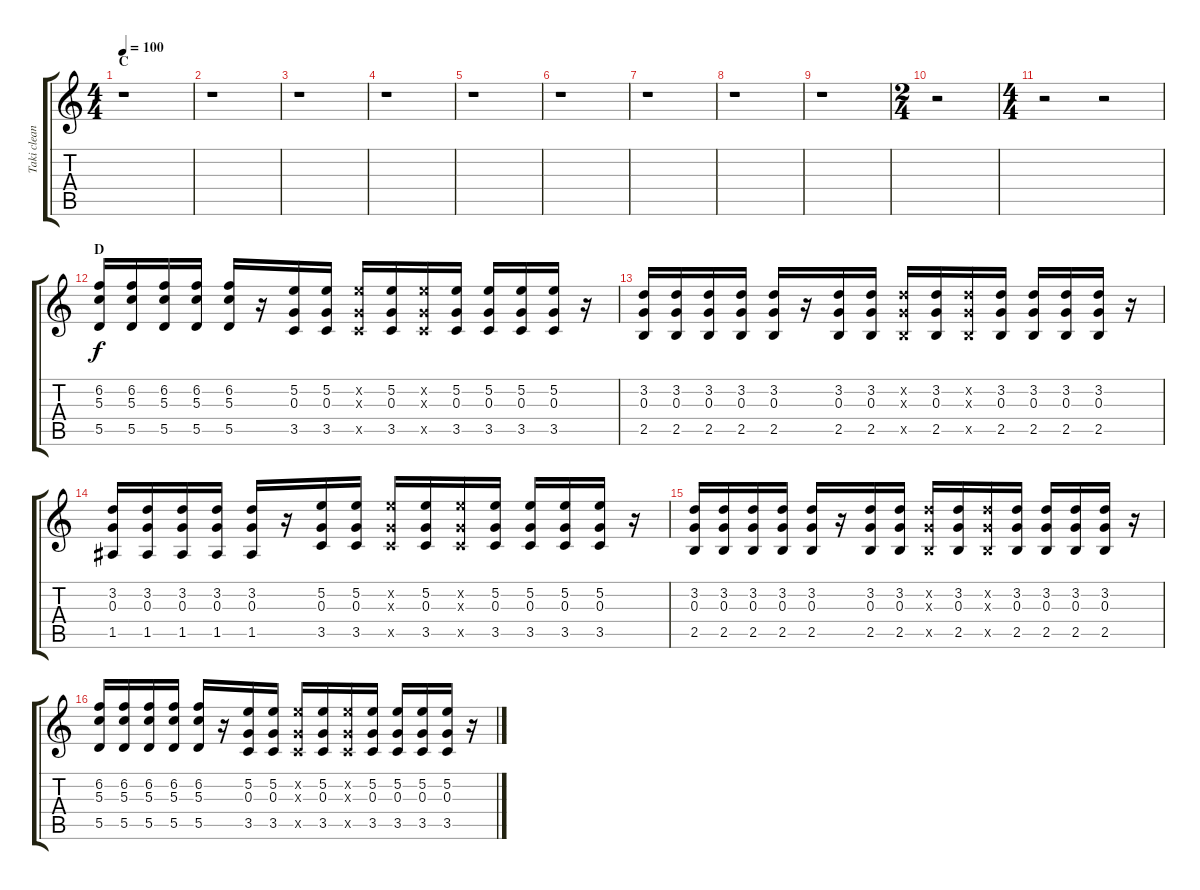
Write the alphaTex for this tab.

\track ("Taki clean" "Taki clean") {instrument electricguitarclean}
\staff {score tabs}
\tuning (E4 B3 G3 D3 A2 E2) {hide}
\ts (4 4)
\section ("" "C")
\tempo 100
\clef g2
\ks c
r.1{dy f} |
r.1 |
r.1 |
r.1 |
r.1 |
r.1 |
r.1 |
r.1 |
r.1 |
\ts (2 4)
r.2 |
\ts (4 4)
r.2 r.2 |
\section ("" "D")
(6.2 5.3 5.5).16 (6.2 5.3 5.5).16 (6.2 5.3 5.5).16 (6.2 5.3 5.5).16 (6.2 5.3 5.5).16 r.16 (5.2 0.3 3.5).16 (5.2 0.3 3.5).16 (5.2{x} 0.3{x} 3.5{x}).16 (5.2 0.3 3.5).16 (5.2{x} 0.3{x} 3.5{x}).16 (5.2 0.3 3.5).16 (5.2 0.3 3.5).16 (5.2 0.3 3.5).16 (5.2 0.3 3.5).16 r.16 |
(3.2 0.3 2.5).16 (3.2 0.3 2.5).16 (3.2 0.3 2.5).16 (3.2 0.3 2.5).16 (3.2 0.3 2.5).16 r.16 (3.2 0.3 2.5).16 (3.2 0.3 2.5).16 (3.2{x} 0.3{x} 2.5{x}).16 (3.2 0.3 2.5).16 (3.2{x} 0.3{x} 2.5{x}).16 (3.2 0.3 2.5).16 (3.2 0.3 2.5).16 (3.2 0.3 2.5).16 (3.2 0.3 2.5).16 r.16 |
(3.2 0.3 1.5).16 (3.2 0.3 1.5).16 (3.2 0.3 1.5).16 (3.2 0.3 1.5).16 (3.2 0.3 1.5).16 r.16 (5.2 0.3 3.5).16 (5.2 0.3 3.5).16 (5.2{x} 0.3{x} 3.5{x}).16 (5.2 0.3 3.5).16 (5.2{x} 0.3{x} 3.5{x}).16 (5.2 0.3 3.5).16 (5.2 0.3 3.5).16 (5.2 0.3 3.5).16 (5.2 0.3 3.5).16 r.16 |
(3.2 0.3 2.5).16 (3.2 0.3 2.5).16 (3.2 0.3 2.5).16 (3.2 0.3 2.5).16 (3.2 0.3 2.5).16 r.16 (3.2 0.3 2.5).16 (3.2 0.3 2.5).16 (3.2{x} 0.3{x} 2.5{x}).16 (3.2 0.3 2.5).16 (3.2{x} 0.3{x} 2.5{x}).16 (3.2 0.3 2.5).16 (3.2 0.3 2.5).16 (3.2 0.3 2.5).16 (3.2 0.3 2.5).16 r.16 |
(6.2 5.3 5.5).16 (6.2 5.3 5.5).16 (6.2 5.3 5.5).16 (6.2 5.3 5.5).16 (6.2 5.3 5.5).16 r.16 (5.2 0.3 3.5).16 (5.2 0.3 3.5).16 (5.2{x} 0.3{x} 3.5{x}).16 (5.2 0.3 3.5).16 (5.2{x} 0.3{x} 3.5{x}).16 (5.2 0.3 3.5).16 (5.2 0.3 3.5).16 (5.2 0.3 3.5).16 (5.2 0.3 3.5).16 r.16
